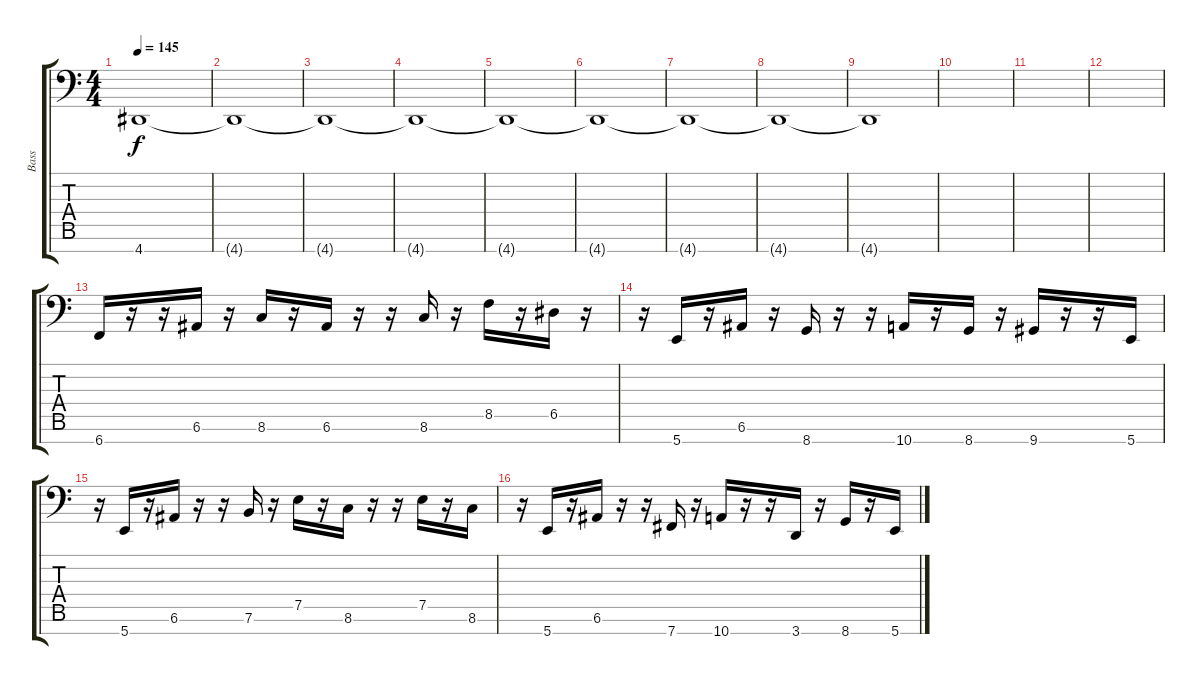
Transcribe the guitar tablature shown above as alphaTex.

\track ("Bass" "Bass") {instrument electricbasspick}
\staff {score tabs}
\tuning (E3 B2 G2 D2 A1 E1 B0) {hide}
\ts (4 4)
\tempo 145
\clef f4
\ks c
4.7.1{dy f} |
4.7{t}.1{volume 0} |
4.7{t}.1 |
4.7{t}.1 |
4.7{t}.1 |
4.7{t}.1 |
4.7{t}.1 |
4.7{t}.1 |
4.7{t}.1 |
|
|
|
6.7.16{volume 14} r.16 r.16 6.6.16 r.16 8.6.16 r.16 6.6.16 r.16 r.16 8.6.16 r.16 8.5.16 r.16 6.5.16 r.16 |
r.16 5.7.16 r.16 6.6.16 r.16 8.7.16 r.16 r.16 10.7.16 r.16 8.7.16 r.16 9.7.16 r.16 r.16 5.7.16 |
r.16 5.7.16 r.16 6.6.16 r.16 r.16 7.6.16 r.16 7.5.16 r.16 8.6.16 r.16 r.16 7.5.16 r.16 8.6.16 |
r.16 5.7.16 r.16 6.6.16 r.16 r.16 7.7.16 r.16 10.7.16 r.16 r.16 3.7.16 r.16 8.7.16 r.16 5.7.16
